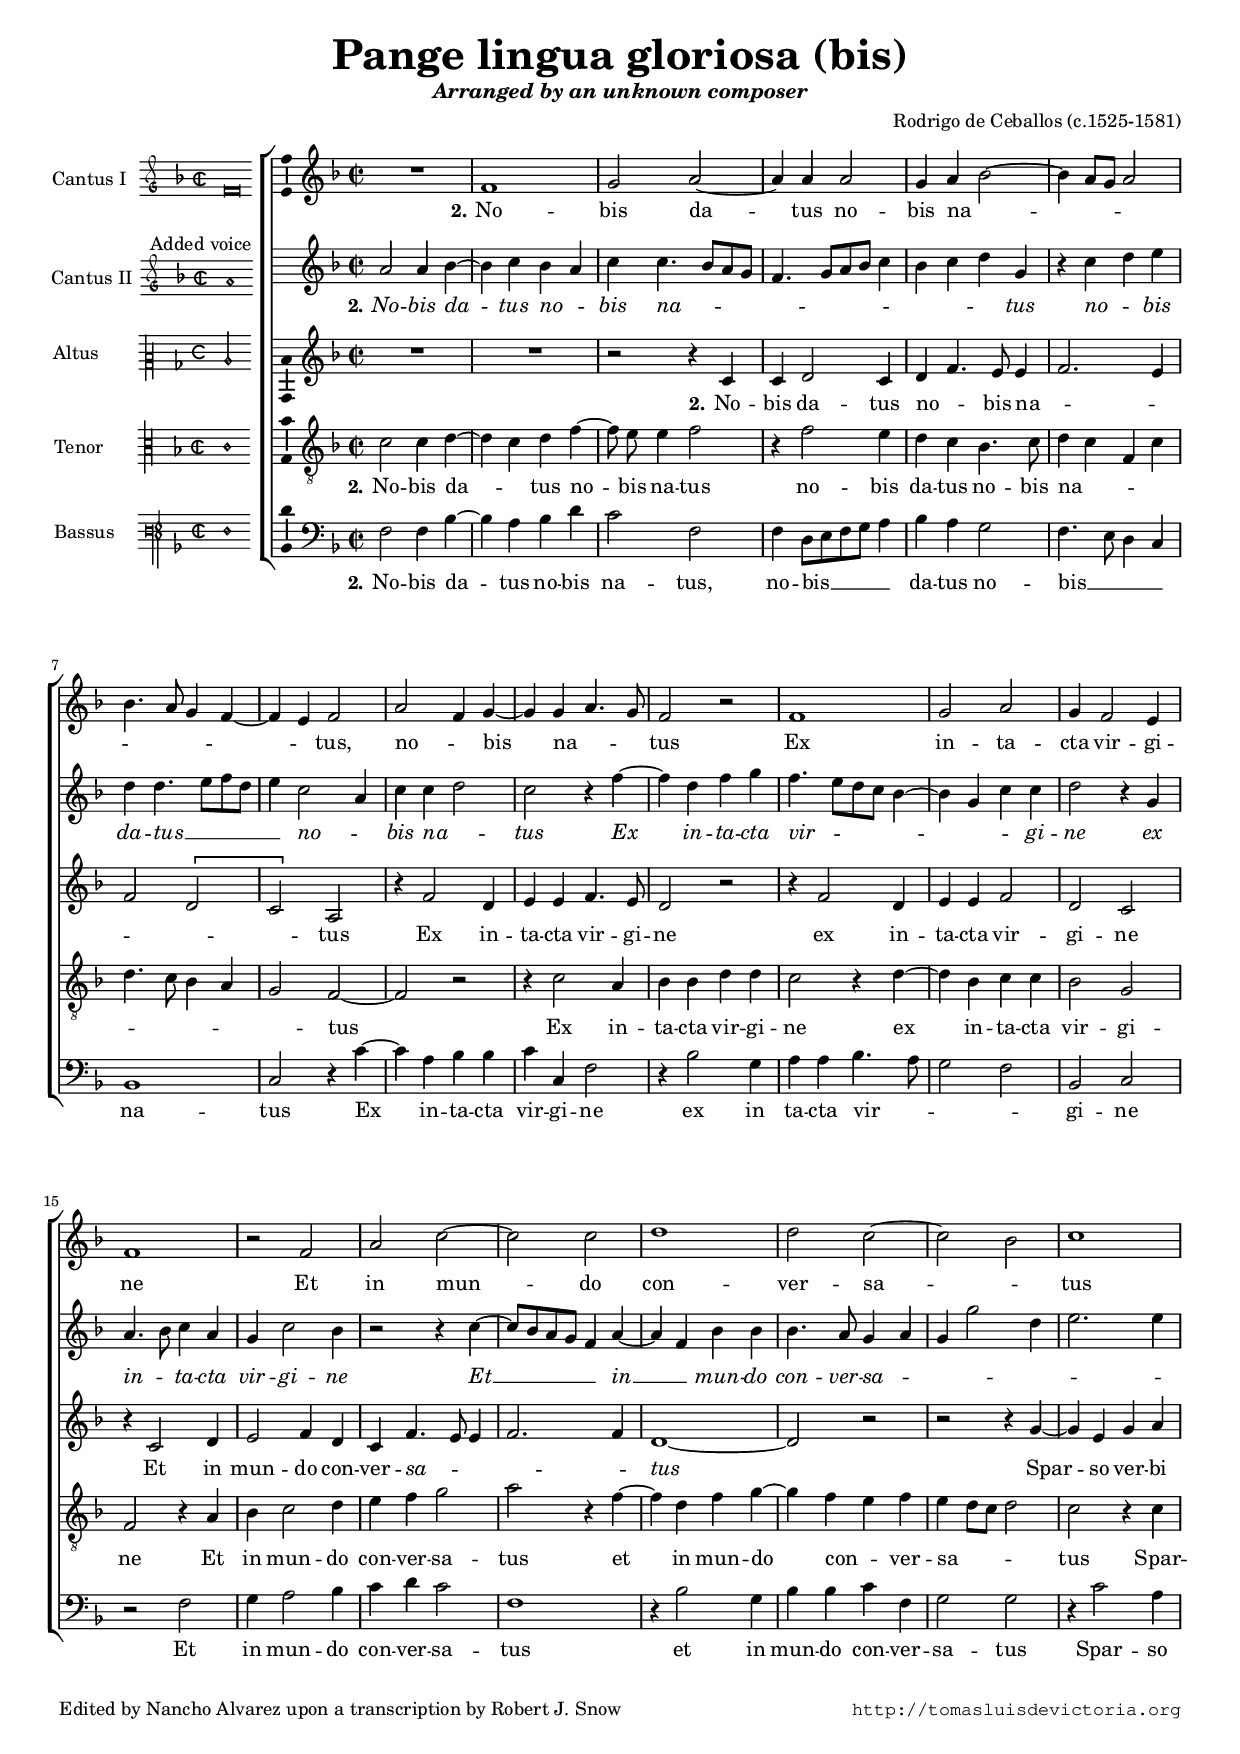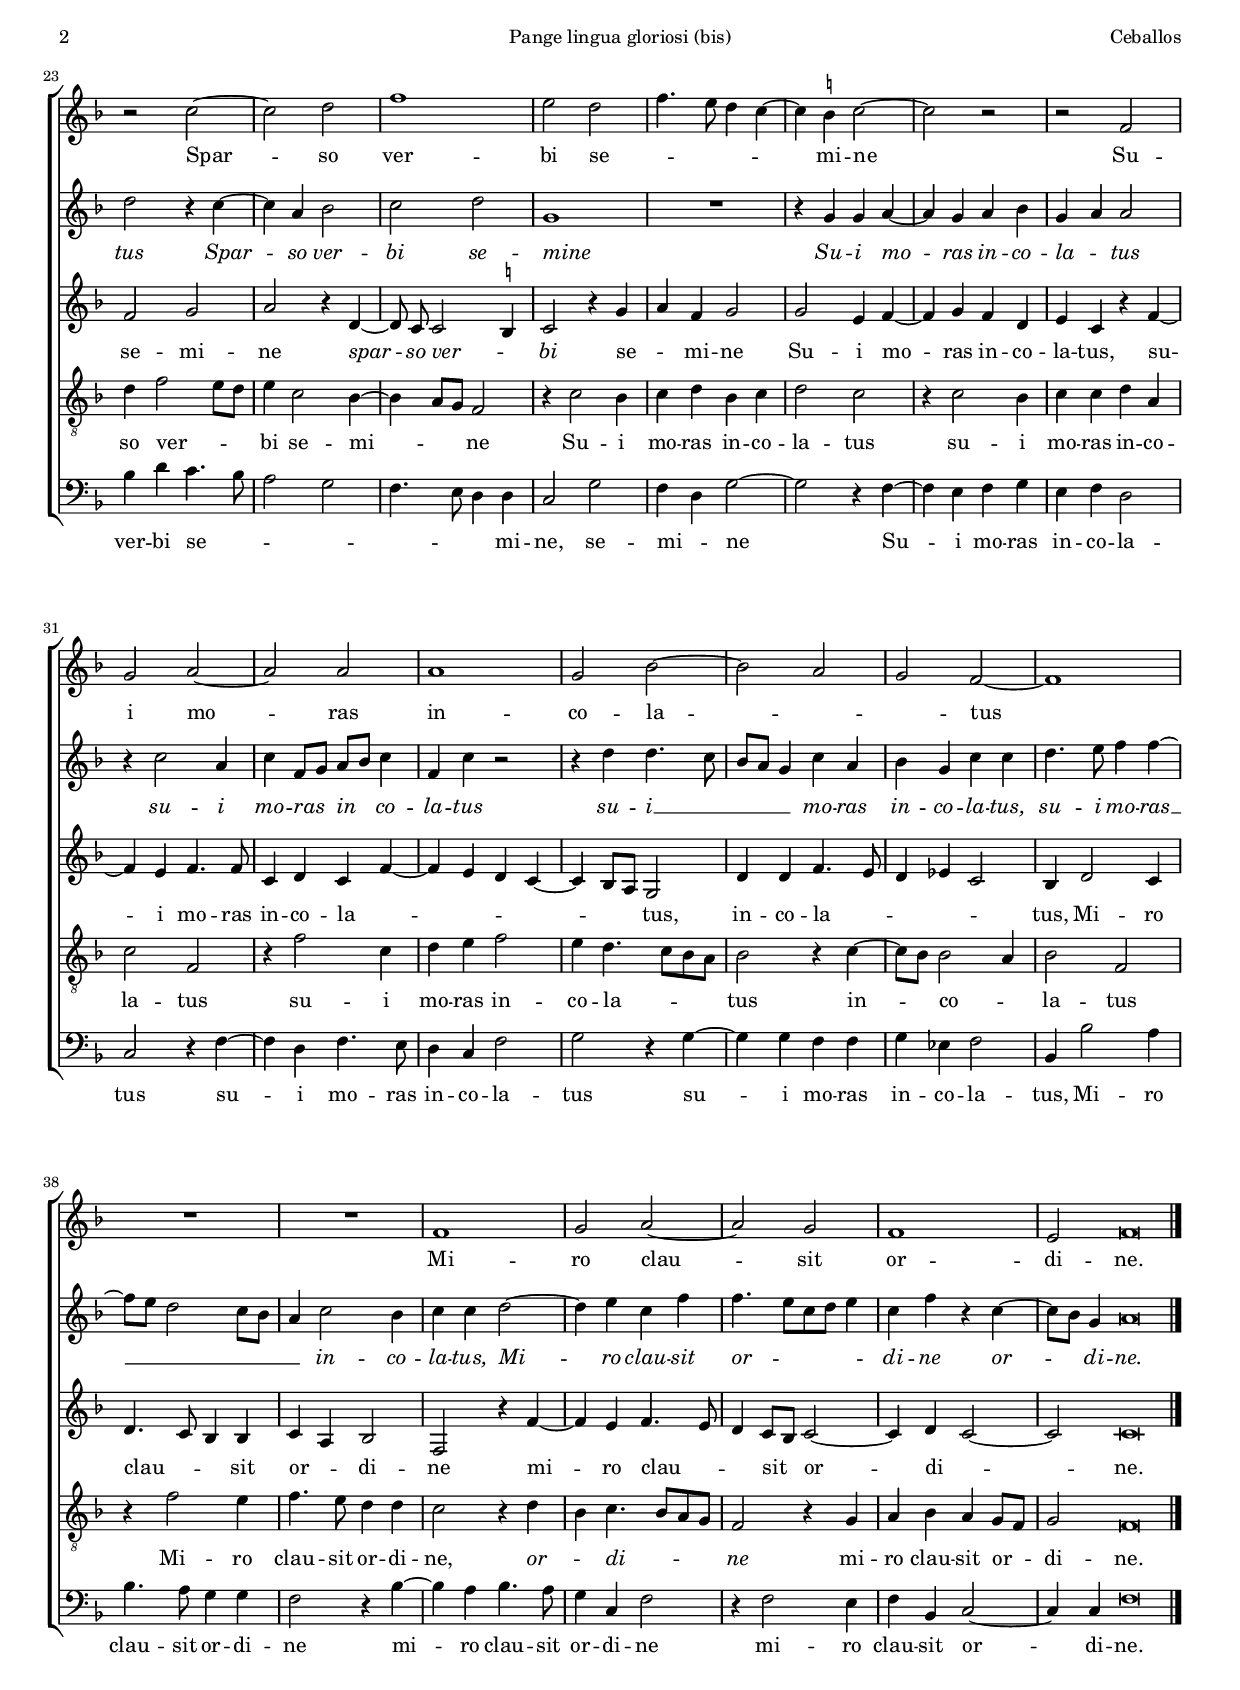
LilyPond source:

\version "2.22.0"

#(set-default-paper-size "a4")
#(set-global-staff-size 16.2)
#(ly:set-option 'point-and-click #f)
%mobile -s15.0 -i3.4

italicas=\override LyricText.font-shape = #'italic
rectas=\override LyricText.font-shape = #'upright
ss=\once \set suggestAccidentals = ##t
incipitwidth = 19
mtempo={\tempo 4 = 100}
mtempob={\tempo 4 = 50}
mt=#(define-music-function (offset) (number?) ; move lyric text
      #{ \once \override LyricText.X-offset = -$offset #})

htitle="Pange lingua gloriosi (bis)"
hcomposer="Ceballos"

\header {
	title=\markup{\fontsize #3 "Pange lingua gloriosa (bis)"}
	subtitle=\markup{\italic "Arranged by an unknown composer"}
	%subsubtitle=\markup{\null \vspace #1 }
	composer="Rodrigo de Ceballos (c.1525-1581)"
        pdfauthor=\composer
	%opus="(-)"
%	poet=\markup{}
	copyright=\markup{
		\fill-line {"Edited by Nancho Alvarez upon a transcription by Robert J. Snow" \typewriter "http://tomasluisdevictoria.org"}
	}
%	tagline=""
}



global={\key f \major \time 2/2
        \skip 1*44 \bar "|."
}


cantus=\relative c'{
	R1
	f1
	g2 a ~
	a4 a a2
	g4 a bes2 ~
	bes4 a8 g a2
	bes4. a8 g4 f ~
	f e f2
	a2 f4 g ~
	g4 g a4. g8
	f2 r
	f1
	g2 a
	g4 f2 e4
	f1
	r2 f
	a c ~
	c c
	d1
	d2 c ~
	c bes % Snow \ss b
	c1
	r2 c ~
	c2 d
	f1
	e2 d
	f4. e8 d4 c ~
	c \ss b c2 ~
	c r
	r2 f,
	g a ~
	a a
	a1
	g2 bes ~
	bes a % en original hay ligadura a g
	g f ~
	f1
	R1*2
	f1
	g2 a ~
	a2 g 
	f1
	e2 \mtempob f\breve*1/4
}

cantusdos=\relative c''{
	a2 a4 bes ~
	bes c bes a
	c4 c4. bes8 a g
	f4. g8[ a bes] c4
	bes4 c d g,
	r4 c d e
	d d4. e8 f d
	e4 c2 a4
	c4 c d2
	c r4 f ~
	f d f g
	f4. e8[ d c] bes4 ~
	bes4 g c c
	d2 r4 g,
	a4. bes8 c4 a
	g c2 bes4
	r2 r4 c ~
	c8 bes a g f4 a ~
	a f bes bes
	bes4. a8 g4 a
	g4 g'2 d4
	e2. e4
	d2 r4 c ~
	c4 a bes2
	c d
	g,1
	R1
	r4 g g a ~
	a g a bes
	g4 a a2
	r4 c2 a4
	c f,8 g a bes c4
	f,4 c' r2
	r4 d d4. c8
	bes a g4 c a
	bes4 g c c
	d4. e8 f4 f ~
	f8 e d2 c8 bes
	a4 c2 bes4
	c c d2 ~
	d4 e c f
	f4. e8[ c d] e4
	c4 f r c ~
	c8 bes g4 a\breve*1/4
}

altus=\relative c'{
	R1*2
	r2 r4 c
	c d2 c4
	d4 f4. e8 e4
	f2. e4
	f2 \[d
	c\] a
	r4 f'2 d4
	e e f4. e8
	d2 r
	r4 f2 d4
	e e f2
	d c 
	r4 c2 d4
	e2 f4 d c f4. e8 e4
	f2. f4 %f2 r4 a ~
	d1 ~ %a f bes bes
	d2 r %bes4. a8 g4 a
	r2 r4 g ~ %g2 r4 g ~
	g e g a 
	f2 g
	a2 r4 d, ~
	d8 \noBeam c8 c2 \ss b4 %d c4. \ss b8 b4
	c2 r4 g'
	a4 f g2 %a4 f g2 ~
	g2 e4 f ~ %g r4 a ~
	f4 g f d %a g a bes
	e4 c r f ~ %g4 a4. g8 f4 ~
	f4 e f4. f8 %f e f4. e8
	c4 d c f ~ %c4 d c f ~
	f4 e d c ~
	c bes8 a g2
	d'4 d f4. e8
	d4 ees c2 % en original no hay bemol
	bes4 d2 c4
	d4. c8 bes4 bes
	c a bes2
	f2 r4 f' ~
	f4 e f4. e8
	d4 c8 bes c2 ~
	c4 d c2 ~
	c2 c\breve*1/4
}

tenor=\relative c'{
	c2 c4 d ~
	d c d f ~
	f8 \noBeam e8 e4 f2
	r4 f2 e4
	d c bes4. c8
	d4 c f, c'
	d4. c8 bes4 a 
	g2 f ~
	f r
	r4 c'2 a4
	bes bes d d
	c2 r4 d ~
	d bes c c
	bes2 g
	f2 r4 a
	bes4 c2 d4
	e f g2
	a2 r4 f ~
	f d f g ~
	g f e f
	e d8 c d2
	c2 r4 c
	d f2 e8 d
	e4 c2 bes4 ~
	bes4 a8 g f2
	r4 c'2 bes4
	c4 d bes c
	d2 c
	r4 c2 bes4
	c4 c d a
	c2 f,
	r4 f'2 c4
	d4 e f2
	e4 d4. c8 bes a
	bes2 r4 c ~
	c8 bes bes2 a4
	bes2 f
	r4 f'2 e4
	f4. e8 d4 d
	c2 r4 d %c2 d
	bes4 c4. bes8 a g
	f2 r4 g
	a bes a g8 f
	g2 f\breve*1/4
}

bassus=\relative c{
	f2 f4 bes ~
	bes4 a bes d
	c2 f,
	f4 d8[ e f g] a4
	bes a g2
	f4. e8 d4 c
	bes1
	c2 r4 c' ~
	c4 a bes bes
	c4 c, f2
	r4 bes2 g4
	a a bes4. a8 
	g2 f
	bes,2 c
	r2 f
	g4 a2 bes4
	c d c2
	f,1
	r4 bes2 g4
	bes bes c f,
	g2 g
	r4 c2 a4
	bes d c4. bes8
	a2 g
	f4. e8 d4 d
	c2 g'
	f4 d g2 ~
	g r4 f ~
	f e f g
	e f d2
	c2 r4 f ~
	f d f4. e8
	d4 c f2
	g r4 g ~
	g g f f
	g ees f2 % en original no hay bemol
	bes,4 bes'2 a4
	bes4. a8 g4 g
	f2 r4 bes ~
	bes a bes4. a8
	g4 c, f2
	r4 f2 e4
	f bes, c2 ~
	c4 c f\breve*1/4
}

textocantus=\lyricmode{
\set stanza = "2."
No -- bis da -- tus no -- bis na -- _ _ _ _ _ _ _ _ _ tus,
no -- _ bis na -- _ _ tus
Ex in -- ta -- cta vir -- gi -- ne
Et in mun -- do con -- ver -- sa -- _ tus
Spar -- so ver -- bi se -- _ _ _ _ mi -- ne
Su -- i mo -- ras in -- co -- la -- _ _ tus
Mi -- ro clau -- sit or -- di -- ne.
}

textocantusdos=\lyricmode{
% el texto lo he aplicado yo
\set stanza = "2."
\italicas
No -- bis da -- tus no -- _ bis na -- _ _ _ _ _ _ _ _ _ _ _ tus
no -- _ bis da -- tus __ _ _ _ _ no -- _ bis na -- _ tus
Ex in -- ta -- cta vir -- _ _ _ _ _ _ gi -- ne
ex in -- _ ta -- cta vir -- gi -- ne
Et __ _ _ _ _ in __ _ mun -- do
con -- ver -- sa -- _ _ _ _ _ _ tus
\mt #1 Spar -- so ver -- bi se -- \mt #0 mine
Su -- i mo -- ras in -- co -- la -- _ tus
su -- i mo -- ras _ in _ co -- la -- tus
su -- i __ _ _ _ _ mo -- ras in -- co -- la -- tus,
su -- i mo -- \mt #1 ras __ _ _ _ _ _ in -- co -- la -- tus,
Mi -- ro clau -- sit or -- _ _ _ _ di -- ne
or -- _ di -- ne.
}

textoaltus=\lyricmode{
\set stanza = "2."
No -- bis da -- tus no -- _ bis na -- _ _ _ _ _ tus
Ex in -- ta -- cta vir -- gi -- ne
ex in -- ta -- cta vir -- gi -- ne
Et in mun -- do con -- ver -- \italicas sa -- _ _ _ _ tus \rectas
%et in mun -- do con -- _ ver -- sa -- tus
\mt #.5 Spar -- so ver -- bi se -- mi -- ne
\italicas spar -- so ver -- _ bi \rectas se -- _ mi -- ne
Su -- i mo -- ras in -- co -- la -- tus,
su -- i mo -- ras in -- co -- la -- _ _ _ _ _ _ \mt #.5 tus,
\rectas
in -- co -- la -- _ _ _ _ tus,
Mi -- ro clau -- _ _ sit or -- _ di -- ne
mi -- ro clau -- _ _ sit _ or -- di -- _ ne.
}

textotenor=\lyricmode{
\set stanza = "2."
No -- bis da -- _ tus no -- bis na -- tus
no -- bis da -- tus no -- bis na -- _ _ _ _ _ _ _ _ tus % Snow faltan silabas
Ex in -- ta -- cta vir -- gi -- ne
ex in -- ta -- cta vir -- gi -- ne
Et in mun -- do con -- ver -- sa -- tus
et in mun -- do con -- _ ver -- sa -- _ _ _ tus
Spar -- so ver -- _ _ bi se -- mi -- _ _ ne
Su -- i mo -- ras in -- co -- la -- tus
su -- i mo -- ras in -- co -- la -- tus
su -- i mo -- ras in -- co -- la -- _ _ _ tus
in -- _ co -- _ la -- tus
Mi -- ro clau -- sit or -- di -- ne,
\italicas 
or -- _ di -- _ _ _ ne
\rectas
mi -- ro clau -- sit or -- _ di -- ne.
}

textobassus=\lyricmode{
\set stanza = "2."
No -- bis da -- tus no -- bis na -- tus,
no -- bis __ _ _ _ _ da -- tus no -- bis __ _ _ _ na -- tus
Ex in -- ta -- cta vir -- gi -- ne
ex in ta -- cta vir -- _ _ _ gi -- ne
Et in mun -- do con -- ver -- sa -- tus
et in mun -- do con -- ver -- sa -- tus
Spar -- so ver -- bi se -- _ _ _ _ _ _ mi -- ne,
se -- mi -- _ ne
Su -- i mo -- ras in -- co -- la -- tus
su -- i mo -- ras in -- co -- la -- tus
su -- i mo -- ras in -- co -- la -- tus,
Mi -- ro clau -- sit or -- di -- ne
mi -- ro clau -- sit or -- di -- ne
mi -- ro clau -- sit or -- di -- ne.
}


incipitcantus=\markup{
	\score{
		{ 
		\set Staff.instrumentName="Cantus I  "
		\override NoteHead.style = #'neomensural
		\override Staff.TimeSignature.style = #'neomensural
		\cadenzaOn 
		\clef "petrucci-g"
		\key f \major
		\time 2/2
                f'\breve*1/2
		} 

	\layout { line-width=\incipitwidth indent = 0 }
	}
}

incipitcantusdos=\markup{
	\score{
		{ 
		\set Staff.instrumentName="Cantus II "
		\override NoteHead.style = #'neomensural
		\override Staff.TimeSignature.style = #'neomensural
		\cadenzaOn 
		\clef "petrucci-g"
		\key f \major
		\time 2/2
                s4*0^\markup{\hspace #-9 "Added voice"}
                a'1
		} 

	\layout { line-width=\incipitwidth indent = 0 }
	}
}

incipitaltus=\markup{
	\score{
		{ 
		\set Staff.instrumentName="Altus       "
		\override NoteHead.style = #'neomensural 
		\override Staff.TimeSignature.style = #'neomensural
		\cadenzaOn 
		\clef "petrucci-c2"
		\key f \major
		\time 4/4
                c'2*2
		} 
	\layout { line-width=\incipitwidth indent = 0 }
	}
}


incipittenor=\markup{
	\score{
		{ 
		\set Staff.instrumentName="Tenor      "
		\override NoteHead.style = #'neomensural 
		\override Staff.TimeSignature.style = #'neomensural
		\cadenzaOn 
		\clef "petrucci-c3"
		\key f \major
		\time 2/2
                c'1
		} 
	\layout { line-width=\incipitwidth indent=0 }
	}
}

incipitbassus=\markup{
	\score{
		{ 
		\set Staff.instrumentName="Bassus    "
		\override NoteHead.style = #'neomensural
		\override Staff.TimeSignature.style = #'neomensural
		\cadenzaOn 
		\clef "petrucci-f3"
		\key f \major
		\time 2/2
                f1
		} 
	\layout { line-width=\incipitwidth indent = 0 }
	}
}

%\layout {
%       \context {\Voice
%               \remove Ligature_bracket_engraver
%               \consists Mensural_ligature_engraver
%       }
%       line-width=\incipitwidth
%       indent = 0
%}

\score {\transpose c' c'{
\new ChoirStaff<<

%\new StaffGroup 
 %       \with {systemStartDelimiter = #'SystemStartBrace }
  %      <<
   %     \override Score.BarLine.allow-span-bar=##f


	\new Staff <<\global
	\new Voice="v1" {
		\set Staff.instrumentName=\incipitcantus
		\clef "treble"
		\cantus }
	\new Lyrics \lyricsto "v1" {\textocantus }
	>>

	\new Staff\with{\remove "Ambitus_engraver"} <<\global
	\new Voice="v5" {
		\set Staff.instrumentName=\incipitcantusdos
		\clef "treble"
		\cantusdos }
	\new Lyrics \lyricsto "v5" {\textocantusdos }
	>>
%>>
        \new Staff <<\global
	\new Voice="v2" {
		\set Staff.instrumentName=\incipitaltus
		\clef "treble"
		\altus }
	\new Lyrics \lyricsto "v2" {\textoaltus }
	>>
	
	\new Staff <<\global
	\new Voice="v3" {
		\set Staff.instrumentName=\incipittenor
		\clef "G_8"
		\tenor }
	\new Lyrics \lyricsto "v3" {\textotenor }
	>>

	\new Staff <<\global
	\new Voice="v4" {
		\set Staff.instrumentName=\incipitbassus
		\clef "bass"
		\bassus }
	\new Lyrics \lyricsto "v4" {\textobassus }
	>>
	
>>

	} % transpose

\layout{ 
	\context {\Lyrics 
		\override VerticalAxisGroup.staff-affinity = #UP
		\override VerticalAxisGroup.nonstaff-relatedstaff-spacing =
			#'((basic-distance . 0) (minimum-distance . 0) (padding . 1))
		\override LyricText.font-size = #1.2
		\override LyricHyphen.minimum-distance = #0.5
	}
	\context {\Score 
		tempoHideNote = ##t
		\override BarNumber.padding = #2 
	}
	\context {\Voice 
		%melismaBusyProperties = #'()
		%autoBeaming = ##f
	}
	\context {\Staff 
                \RemoveEmptyStaves
                \override VerticalAxisGroup.remove-first = ##t
		\override VerticalAxisGroup.staff-staff-spacing =
			#'((basic-distance . 11) (minimum-distance . 0) (padding . 1))
		\consists Ambitus_engraver 
		\override LigatureBracket.padding = #1
	}
}

%\midi { \mtempo }

}


\paper{
	evenHeaderMarkup=\markup  \fill-line { \fromproperty #'page:page-number-string \htitle \hcomposer }
	oddHeaderMarkup= \markup  \fill-line { \on-the-fly #not-first-page \hcomposer \on-the-fly #not-first-page \htitle \on-the-fly #not-first-page \fromproperty #'page:page-number-string }
	%system-count=20
	%page-count = 8
	ragged-last-bottom = ##f
	indent=3.6\cm
	system-system-spacing =
	#'((basic-distance . 20) (minimum-distance . 0) (padding . 5))
	top-system-spacing = % header
	#'((basic-distance . 10) (minimum-distance . 0) (padding . 0))
	last-bottom-spacing = % footer
	#'((basic-distance . 13) (minimum-distance . 0) (padding . 0))
	markup-system-spacing.padding = #1.5
}
